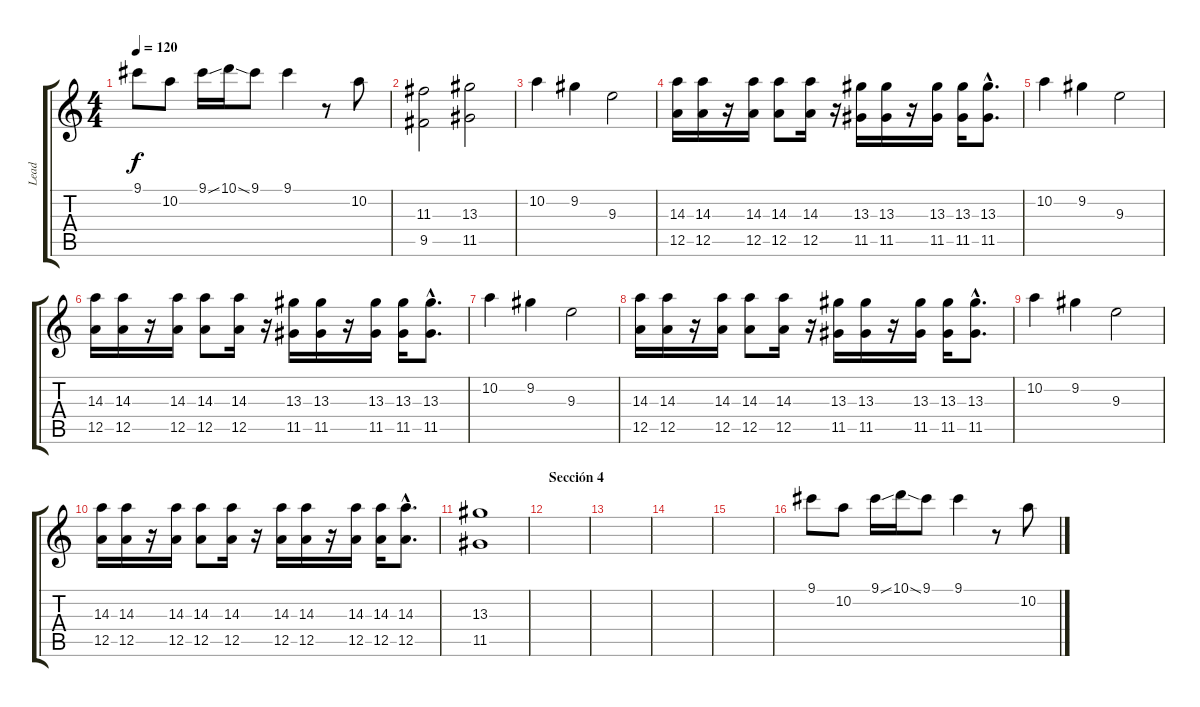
\track ("Lead" "Lead") {instrument distortionguitar}
\staff {score tabs}
\tuning (E4 B3 G3 D3 A2 E2) {hide}
\ts (4 4)
\tempo 120
\clef g2
\ks c
9.1.8{dy f} 10.2.8 9.1{ss}.16 10.1{ss}.16 9.1.8 9.1.4 r.8 10.2.8 |
(11.3 9.5).2 (13.3 11.5).2 |
\section ("" "")
10.2.4 9.2.4 9.3.2 |
(14.3 12.5).16 (14.3 12.5).16 r.16 (14.3 12.5).16 (14.3 12.5).8 (14.3 12.5).16 r.16 (13.3 11.5).16 (13.3 11.5).16 r.16 (13.3 11.5).16 (13.3 11.5).16 (13.3{hac} 11.5{hac}).8{d} |
10.2.4 9.2.4 9.3.2 |
(14.3 12.5).16 (14.3 12.5).16 r.16 (14.3 12.5).16 (14.3 12.5).8 (14.3 12.5).16 r.16 (13.3 11.5).16 (13.3 11.5).16 r.16 (13.3 11.5).16 (13.3 11.5).16 (13.3{hac} 11.5{hac}).8{d} |
10.2.4 9.2.4 9.3.2 |
(14.3 12.5).16 (14.3 12.5).16 r.16 (14.3 12.5).16 (14.3 12.5).8 (14.3 12.5).16 r.16 (13.3 11.5).16 (13.3 11.5).16 r.16 (13.3 11.5).16 (13.3 11.5).16 (13.3{hac} 11.5{hac}).8{d} |
10.2.4 9.2.4 9.3.2 |
(14.3 12.5).16 (14.3 12.5).16 r.16 (14.3 12.5).16 (14.3 12.5).8 (14.3 12.5).16 r.16 (14.3 12.5).16 (14.3 12.5).16 r.16 (14.3 12.5).16 (14.3 12.5).16 (14.3{hac} 12.5{hac}).8{d} |
(13.3 11.5).1 |
\section ("" "Sección 4")
|
|
|
|
9.1.8 10.2.8 9.1{ss}.16 10.1{ss}.16 9.1.8 9.1.4 r.8 10.2.8
